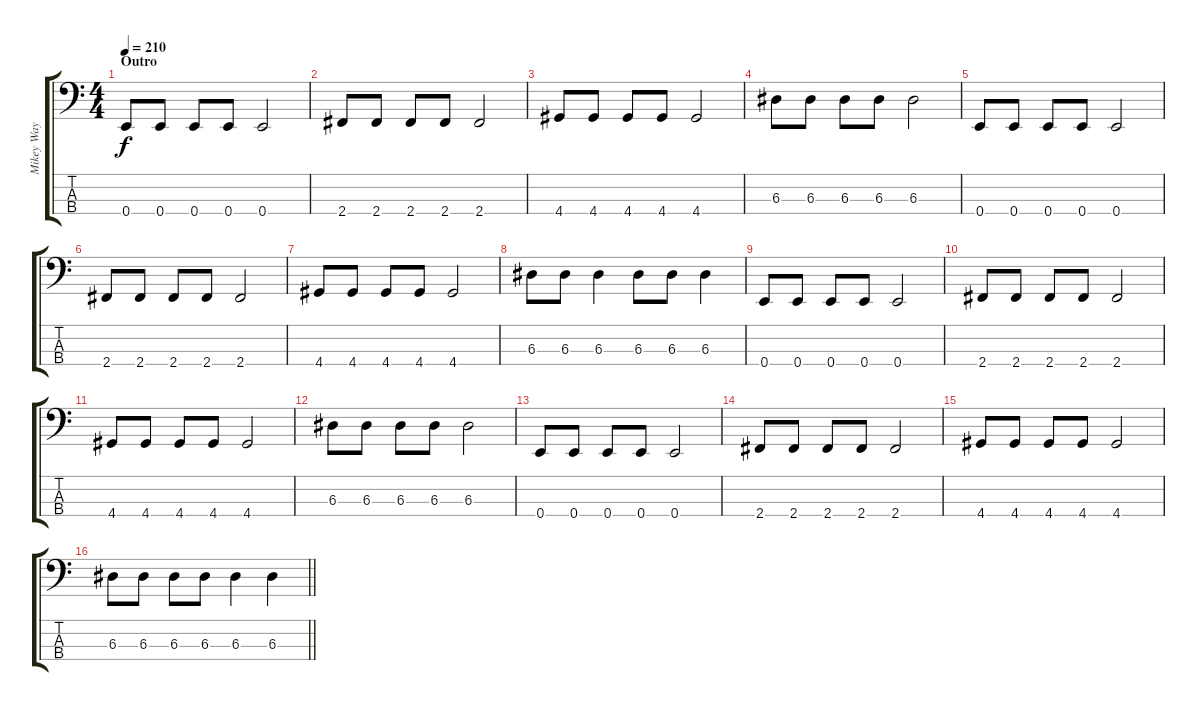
\track ("Mikey Way" "Mikey Way") {instrument electricbasspick}
\staff {score tabs}
\tuning (G2 D2 A1 E1) {hide}
\ts (4 4)
\section ("" "Outro")
\tempo 210
\clef f4
\ks c
0.4.8{dy f} 0.4.8 0.4.8 0.4.8 0.4.2 |
2.4.8 2.4.8 2.4.8 2.4.8 2.4.2 |
4.4.8 4.4.8 4.4.8 4.4.8 4.4.2 |
6.3.8 6.3.8 6.3.8 6.3.8 6.3.2 |
0.4.8 0.4.8 0.4.8 0.4.8 0.4.2 |
2.4.8 2.4.8 2.4.8 2.4.8 2.4.2 |
4.4.8 4.4.8 4.4.8 4.4.8 4.4.2 |
6.3.8 6.3.8 6.3.4 6.3.8 6.3.8 6.3.4 |
0.4.8 0.4.8 0.4.8 0.4.8 0.4.2 |
2.4.8 2.4.8 2.4.8 2.4.8 2.4.2 |
4.4.8 4.4.8 4.4.8 4.4.8 4.4.2 |
6.3.8 6.3.8 6.3.8 6.3.8 6.3.2 |
0.4.8 0.4.8 0.4.8 0.4.8 0.4.2 |
2.4.8 2.4.8 2.4.8 2.4.8 2.4.2 |
4.4.8 4.4.8 4.4.8 4.4.8 4.4.2 |
\barLineRight lightlight
6.3.8 6.3.8 6.3.8 6.3.8 6.3.4 6.3.4
